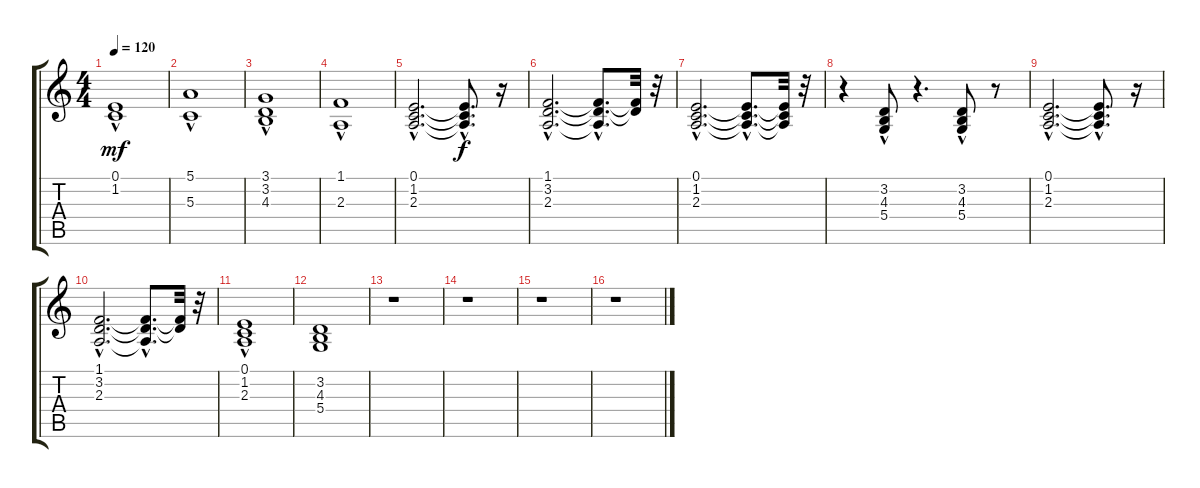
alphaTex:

\track "" {instrument synthstrings1}
\staff {score tabs}
\tuning (E4 B3 G3 D3 A2 E2) {hide}
\ts (4 4)
\tempo 120
\clef g2
\ks c
(0.1 1.2{hac}).1{dy mf} |
(5.1 5.3{hac}).1 |
(3.1 3.2 4.3{hac}).1 |
(1.1 2.3{hac}).1 |
(0.1{hac} 1.2{hac} 2.3{hac}).2{d} (0.1{hac t} 1.2{hac t} 2.3{hac t}).8{d dy f} r.16 |
(1.1{hac} 3.2{hac} 2.3{hac}).2{d} (1.1{hac t} 3.2{hac t} 2.3{hac t}).8{d} (1.1{t} 3.2{t}).32 r.32 |
(0.1{hac} 1.2{hac} 2.3{hac}).2{d} (0.1{hac t} 1.2{hac t} 2.3{hac t}).8{d} (0.1{t} 1.2{t} 2.3{t}).32 r.32 |
r.4 (3.2 4.3 5.4{hac}).8 r.4{d} (3.2 4.3 5.4{hac}).8 r.8 |
(0.1{hac} 1.2{hac} 2.3{hac}).2{d} (0.1{hac t} 1.2{hac t} 2.3{hac t}).8{d} r.16 |
(1.1{hac} 3.2{hac} 2.3{hac}).2{d} (1.1{hac t} 3.2{hac t} 2.3{hac t}).8{d} (1.1{t} 3.2{t}).32 r.32 |
(0.1 1.2{hac} 2.3{hac}).1 |
(3.2 4.3 5.4).1 |
r.1 |
r.1 |
r.1 |
r.1
